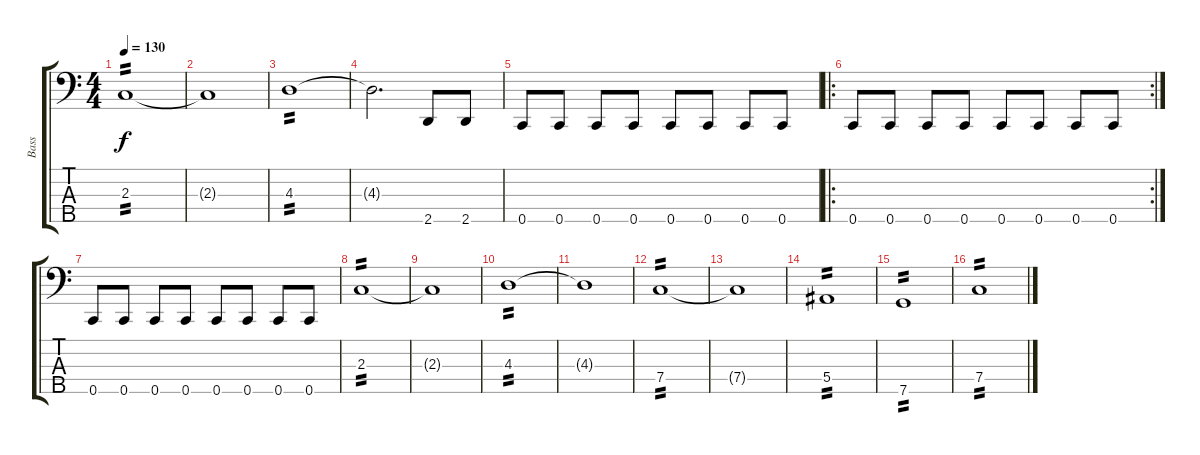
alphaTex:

\track ("Bass" "Bass") {instrument electricbasspick}
\staff {score tabs}
\tuning (Ab2 Eb2 Bb1 F1 C1) {hide}
\ts (4 4)
\tempo 130
\clef f4
\ks c
2.3.1{tp 2 dy f} |
2.3{t}.1 |
4.3.1{tp 2} |
4.3{t}.2{d} 2.5.8 2.5.8 |
0.5.8 0.5.8 0.5.8 0.5.8 0.5.8 0.5.8 0.5.8 0.5.8 |
\ro
\rc 2
0.5.8 0.5.8 0.5.8 0.5.8 0.5.8 0.5.8 0.5.8 0.5.8 |
0.5.8 0.5.8 0.5.8 0.5.8 0.5.8 0.5.8 0.5.8 0.5.8 |
2.3.1{tp 2} |
2.3{t}.1 |
4.3.1{tp 2} |
4.3{t}.1 |
7.4.1{tp 2} |
7.4{t}.1 |
5.4.1{tp 2} |
7.5.1{tp 2} |
7.4.1{tp 2}
